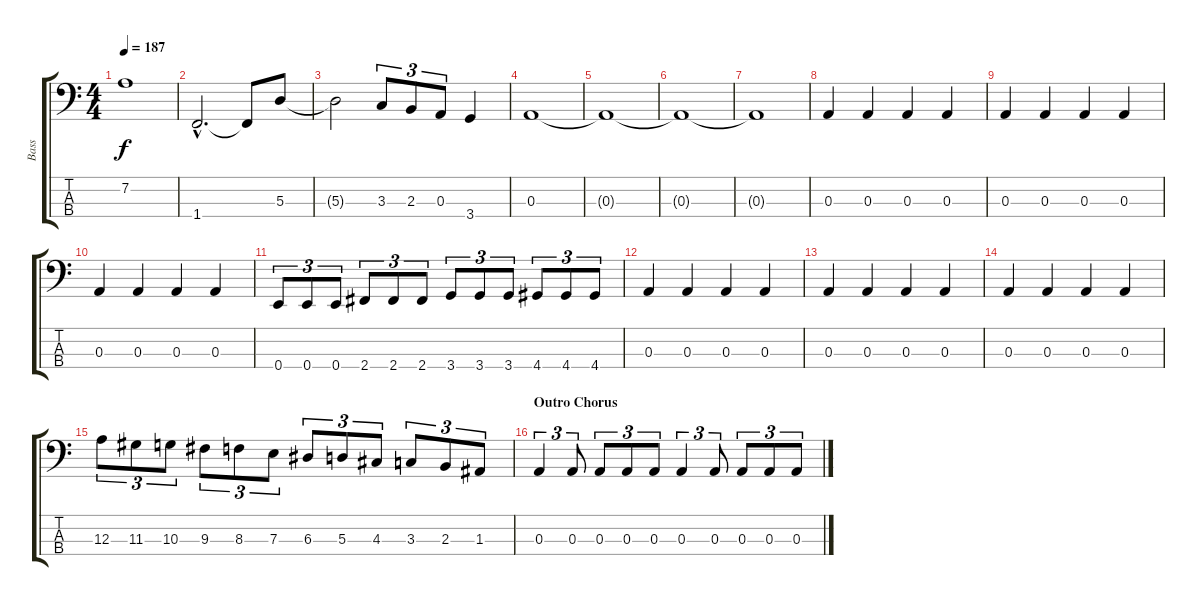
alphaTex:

\track ("Bass" "Bass") {instrument electricbasspick}
\staff {score tabs}
\tuning (G2 D2 A1 E1) {hide}
\ts (4 4)
\tempo 187
\clef f4
\ks c
7.2.1{dy f} |
1.4{hac}.2{d} 1.4{t}.8 5.3.8 |
5.3{t}.2 3.3.8{tu (3 2)} 2.3.8{tu (3 2)} 0.3.8{tu (3 2)} 3.4.4 |
0.3.1 |
0.3{t}.1 |
0.3{t}.1 |
0.3{t}.1 |
0.3.4 0.3.4 0.3.4 0.3.4 |
0.3.4 0.3.4 0.3.4 0.3.4 |
0.3.4 0.3.4 0.3.4 0.3.4 |
0.4.8{tu (3 2)} 0.4.8{tu (3 2)} 0.4.8{tu (3 2)} 2.4.8{tu (3 2)} 2.4.8{tu (3 2)} 2.4.8{tu (3 2)} 3.4.8{tu (3 2)} 3.4.8{tu (3 2)} 3.4.8{tu (3 2)} 4.4.8{tu (3 2)} 4.4.8{tu (3 2)} 4.4.8{tu (3 2)} |
0.3.4 0.3.4 0.3.4 0.3.4 |
0.3.4 0.3.4 0.3.4 0.3.4 |
0.3.4 0.3.4 0.3.4 0.3.4 |
12.3.8{tu (3 2)} 11.3.8{tu (3 2)} 10.3.8{tu (3 2)} 9.3.8{tu (3 2)} 8.3.8{tu (3 2)} 7.3.8{tu (3 2)} 6.3.8{tu (3 2)} 5.3.8{tu (3 2)} 4.3.8{tu (3 2)} 3.3.8{tu (3 2)} 2.3.8{tu (3 2)} 1.3.8{tu (3 2)} |
\section ("" "Outro Chorus")
0.3.4{tu (3 2)} 0.3.8{tu (3 2)} 0.3.8{tu (3 2)} 0.3.8{tu (3 2)} 0.3.8{tu (3 2)} 0.3.4{tu (3 2)} 0.3.8{tu (3 2)} 0.3.8{tu (3 2)} 0.3.8{tu (3 2)} 0.3.8{tu (3 2)}
